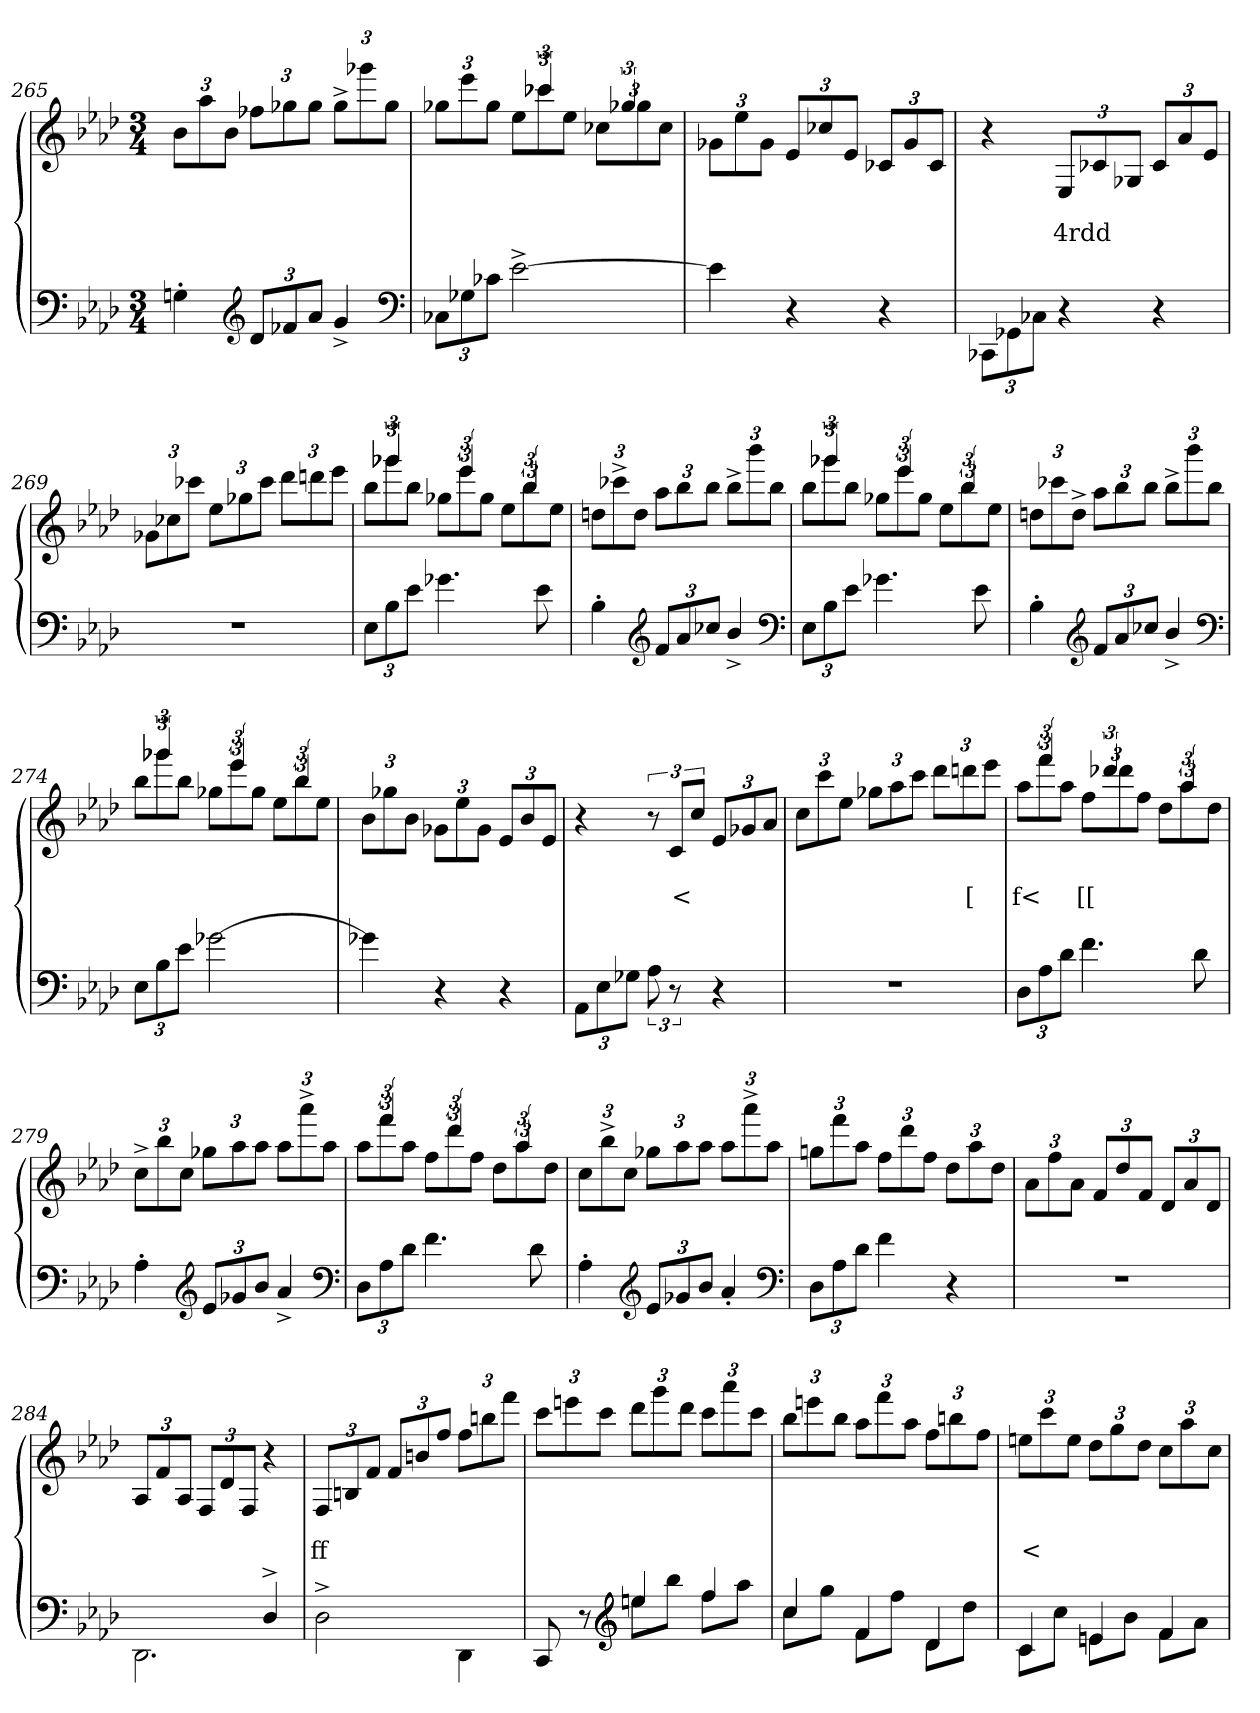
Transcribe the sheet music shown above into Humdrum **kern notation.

**kern	**kern	**text	**text
*part2	*part1	*part1	*part1
*staff2	*staff1	*staff1	*staff1
*clefF4	*clefG2	*	*
*k[b-e-a-d-]	*k[b-e-a-d-]	*	*
*M3/4	*M3/4	*	*
=265	=265	=265	=265
4Gn'>	12b-L	.	.
.	12aa-	.	.
.	12b-J	.	.
*clefG2	*	*	*
12d-L	12ff-XL	.	.
12f-X	12gg-X	.	.
12a-J	12gg-J	.	.
4g^>	12gg-^>L	.	.
.	12ggg-	.	.
.	12gg-J	.	.
*clefF4	*	*	*
=266	=266	=266	=266
*	*^	*	*
12C-XL	3ryy	12gg-L	.	.
12G-X	.	12eee-	.	.
12c-J	.	12gg-J	.	.
[2e-^>	.	12ee-L	.	.
.	6ccc-X	12ccc-	.	.
.	.	12ee-J	.	.
.	12ryy	12cc-L	.	.
.	6gg-X	12gg-	.	.
.	.	12cc-J	.	.
*	*v	*v	*	*
=267	=267	=267	=267
4e-]	12g-X\L	.	.
.	12ee-	.	.
.	12g-J	.	.
4r	12e-L	.	.
.	12cc-X	.	.
.	12e-J	.	.
4r	12c-L	.	.
.	12g-	.	.
.	12c-J	.	.
=268	=268	=268	=268
12CC-X\L	4r	.	>
12GG-X	.	.	.
12C-J	.	.	.
4r	12E-L	.	4rdd
.	12c-X	.	.
.	12G-XJ	.	.
4r	12c-L	.	.
.	12a-	.	.
.	12e-J	.	.
=269	=269	=269	=269
2.r	12g-XL	.	.
.	12cc-X	.	.
.	12ccc-J	.	.
.	12ee-L	.	.
.	12gg-	.	.
.	12ccc-J	.	.
.	12ddd-L	.	.
.	12dddn	.	.
.	12eee-J	.	.
=270	=270	=270	=270
*	*^	*	*
12E-L	12ryy	12bb-L	.	.
12B-	6ggg-X	12ggg-	.	.
12e-J	.	12bb-J	.	.
4.g-X	12ryy	12gg-L	.	.
.	6eee-	12eee-	.	.
.	.	12gg-J	.	.
.	12ryy	12ee-L	.	.
.	6bb-	12bb-	.	.
8e-	.	.	.	.
.	.	12ee-J	.	.
*	*v	*v	*	*
=271	=271	=271	=271
4B-'>	12ddnL	.	.
.	12ccc-X^>	.	.
.	12ddJ	.	.
*clefG2	*	*	*
12fL	12aa-L	.	.
12a-	12bb-	.	.
12cc-XJ	12bb-J	.	.
4b-^>/	12bb-^>L	.	.
.	12bbb-	.	.
.	12bb-J	.	.
*clefF4	*	*	*
=272	=272	=272	=272
*	*^	*	*
12E-L	12ryy	12bb-L	.	.
12B-	6ggg-X/	12ggg-	.	.
12e-J	.	12bb-J	.	.
4.g-X	12ryy	12gg-L	.	.
.	6eee-/	12eee-	.	.
.	.	12gg-J	.	.
.	12ryy	12ee-L	.	.
.	6bb-/	12bb-	.	.
8e-	.	.	.	.
.	.	12ee-J	.	.
*	*v	*v	*	*
=273	=273	=273	=273
4B-'>	12ddnL	.	.
.	12ccc-X	.	.
.	12dd^>J	.	.
*clefG2	*	*	*
12fL	12aa-L	.	.
12a-	12bb-	.	.
12cc-XJ	12bb-J	.	.
4b-^>/	12bb-^>L	.	.
.	12bbb-	.	.
.	12bb-J	.	.
*clefF4	*	*	*
=274	=274	=274	=274
*	*^	*	*
12E-L	12ryy	12bb-L	.	.
12B-	6ggg-X/	12ggg-	.	.
12e-J	.	12bb-J	.	.
[2g-X	12ryy	12gg-L	.	.
.	6eee-/	12eee-	.	.
.	.	12gg-J	.	.
.	12ryy	12ee-L	.	.
.	6bb-/	12bb-	.	.
.	.	12ee-J	.	.
*	*v	*v	*	*
=275	=275	=275	=275
4g-X]	12b-L	.	.
.	12gg-X	.	.
.	12b-J	.	.
4r	12g-\L	.	.
.	12ee-	.	.
.	12g-J	.	.
4r	12e-L	.	.
.	12b-	.	.
.	12e-J	.	.
=276	=276	=276	=276
12AA-L	4r	.	<
12E-	.	.	.
12G-XJ	.	.	.
12A-	12r	.	.
12r	12cL	.	<
12ryy	12ccJ	.	.
4r	12e-L	.	.
.	12g-X	.	.
.	12a-J	.	.
=277	=277	=277	=277
2.r	12ccL	.	.
.	12ccc	.	.
.	12ee-J	.	.
.	12gg-XL	.	.
.	12aa-	.	.
.	12cccJ	.	.
.	12ddd-L	.	.
.	12dddn	.	[
.	12eee-J	.	.
=278	=278	=278	=278
*	*^	*	*
12D-L	12ryy	12aa-L	.	f<
12A-	6fff/	12fff	.	.
12d-J	.	12aa-J	.	.
4.f	12ryy	12ffL	.	[[
.	6ddd-X/	12ddd-	.	.
.	.	12ffJ	.	.
.	12ryy	12dd-L	.	.
.	6aa-/	12aa-	.	.
8d-	.	.	.	.
.	.	12dd-J	.	.
*	*v	*v	*	*
=279	=279	=279	=279
4A-'>	12cc^>L	.	.
.	12bb-	.	.
.	12ccJ	.	.
*clefG2	*	*	*
12e-L	12gg-XL	.	.
12g-X	12aa-	.	.
12b-J	12aa-J	.	.
4a-^>	12aa-L	.	.
.	12aaa-^>	.	.
.	12aa-J	.	.
*clefF4	*	*	*
=280	=280	=280	=280
*	*^	*	*
12D-L	12ryy	12aa-L	.	.
12A-	6fff/	12fff	.	.
12d-J	.	12aa-J	.	.
4.f	12ryy	12ffL	.	.
.	6ddd-/	12ddd-	.	.
.	.	12ffJ	.	.
.	12ryy	12dd-L	.	.
.	6aa-	12aa-	.	.
8d-	.	.	.	.
.	.	12dd-J	.	.
*	*v	*v	*	*
=281	=281	=281	=281
4A-'>	12ccL	.	.
.	12bb-^>	.	.
.	12ccJ	.	.
*clefG2	*	*	*
12e-L	12gg-XL	.	.
12g-X	12aa-	.	.
12b-J	12aa-J	.	.
4a-'>	12aa-L	.	.
.	12aaa-^>	.	.
.	12aa-J	.	.
*clefF4	*	*	*
=282	=282	=282	=282
12D-L	12ggnL	.	.
12A-	12fff	.	.
12d-J	12aa-J	.	.
4f	12ffL	.	.
.	12ddd-	.	.
.	12ffJ	.	.
4r	12dd-L	.	.
.	12aa-	.	.
.	12dd-J	.	.
=283	=283	=283	=283
2.r	12a-L	.	.
.	12ff	.	.
.	12a-J	.	.
.	12fL	.	.
.	12dd-	.	.
.	12fJ	.	.
.	12d-L	.	.
.	12a-	.	.
.	12d-J	.	.
=284	=284	=284	=284
*^	*	*	*
2ryy	2.DD-	12A-/L	.	.
.	.	12f\	.	.
.	.	12A-/J	.	.
.	.	12FL	.	.
.	.	12d-	.	.
.	.	12FJ	.	.
4D-^>	.	4r	.	.
*v	*v	*	*	*
=285	=285	=285	=285
2D-^>	12F/L	.	ff
.	12Bn/	.	.
.	12f\J	.	.
.	12f/L	.	.
.	12bn	.	.
.	12ffJ	.	.
4DD-\	12ffL	.	.
.	12bbn	.	.
.	12fffJ	.	.
=286	=286	=286	=286
*^	*	*	*
4ryy	8CC/	12cccL	.	.
.	.	12eeen	.	.
.	8r	.	.	.
.	.	12cccJ	.	.
*clefG2	*	*	*	*
4een	8eenL	12ddd-L	.	.
.	.	12ggg	.	.
.	8bb-J	.	.	.
.	.	12ddd-J	.	.
4ff	8ffL	12cccL	.	.
.	.	12aaa-	.	.
.	8aa-J	.	.	.
.	.	12cccJ	.	.
=287	=287	=287	=287	=287
4cc/	8cc\L	12bb-L	.	.
.	.	12eeen	.	.
.	8ggJ	.	.	.
.	.	12bb-J	.	.
4f/	8f\L	12aa-L	.	.
.	.	12fff	.	.
.	8ffJ	.	.	.
.	.	12aa-J	.	.
4d-/	8d-\L	12ffL	.	.
.	.	12bbn	.	.
.	8dd-J	.	.	.
.	.	12ffJ	.	.
=288	=288	=288	=288	=288
4c/	8c\L	12eenL	.	<
.	.	12ccc	.	.
.	8ccJ	.	.	.
.	.	12eeJ	.	.
4en/	8en\L	12dd-L	.	.
.	.	12gg	.	.
.	8b-J	.	.	.
.	.	12dd-J	.	.
4f/	8f\L	12ccL	.	.
.	.	12aa-	.	.
.	8a-J	.	.	.
.	.	12ccJ	.	.
*v	*v	*	*	*
=	=	=	=
*-	*-	*-	*-
